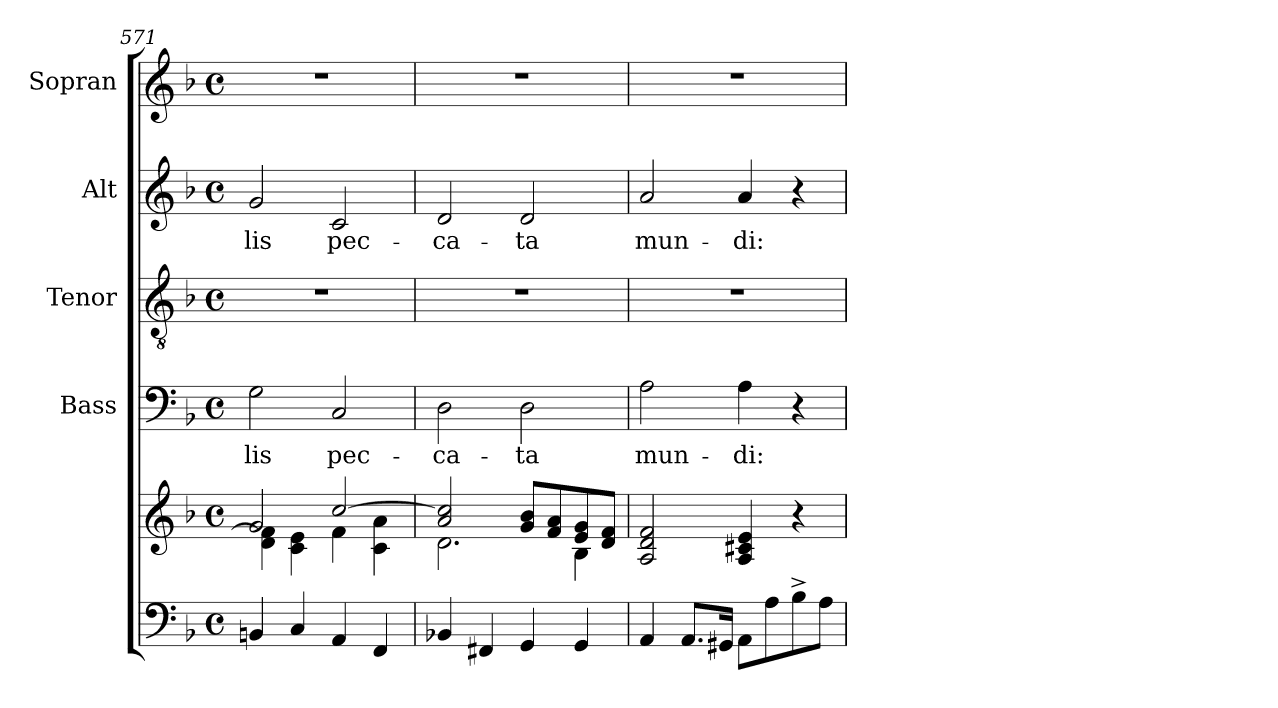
**kern	**kern	**kern	**text	**kern	**kern	**text	**kern
*part5	*part5	*part4	*part4	*part3	*part2	*part2	*part1
*staff6	*staff5	*staff4	*staff4	*staff3	*staff2	*staff2	*staff1
*	*	*I"Bass	*	*I"Tenor	*I"Alt	*	*I"Sopran
*	*	*I'B.	*	*I'T.	*I'A.	*	*I'S.
!!LO:LB:g=z
*clefF4	*clefG2	*clefF4	*	*clefGv2	*clefG2	*	*clefG2
*k[b-]	*k[b-]	*k[b-]	*	*k[b-]	*k[b-]	*	*k[b-]
*F:	*F:	*F:	*	*F:	*F:	*	*F:
*M4/4	*M4/4	*M4/4	*	*M4/4	*M4/4	*	*M4/4
*met(c)	*met(c)	*met(c)	*	*met(c)	*met(c)	*	*met(c)
=571	=571	=571	=571	=571	=571	=571	=571
*	*^	*	*	*	*	*	*
!	!	!	!	!LO:LY:b	!	!	!LO:LY:b	!
4BBn/	2g/	4d\ 4f\]	2G\	-lis	1r	2g/	-lis	1r
4C/	.	4c\ 4e\	.	.	.	.	.	.
!	!	!	!	!LO:LY:b	!	!	!LO:LY:b	!
4AA/	[>2cc/	4f\	2C/	pec-	.	2c/	pec-	.
4FF/	.	4c\ 4a\	.	.	.	.	.	.
=572	=572	=572	=572	=572	=572	=572	=572	=572
!	!	!	!	!LO:LY:b	!	!	!LO:LY:b	!
4BB-X/	2a/ 2cc/]	2.d\	2D\	-ca-	1r	2d/	-ca-	1r
4FF#X/	.	.	.	.	.	.	.	.
!	!	!	!	!LO:LY:b	!	!	!LO:LY:b	!
4GG/	8g/ 8b-/L	.	2D\	-ta	.	2d/	-ta	.
.	8f/ 8a/	.	.	.	.	.	.	.
4GG/	8e/ 8g/	4B-\	.	.	.	.	.	.
.	8d/ 8f/J	.	.	.	.	.	.	.
*	*v	*v	*	*	*	*	*	*
=573	=573	=573	=573	=573	=573	=573	=573
!	!	!	!LO:LY:b	!	!	!LO:LY:b	!
4AA/	2A/ 2d/ 2f/	2A\	mun-	1r	2a/	mun-	1r
8.AA/L	.	.	.	.	.	.	.
16GG#X/Jk	.	.	.	.	.	.	.
!	!	!	!LO:LY:b	!	!	!LO:LY:b	!
8AA\L	4A/ 4c#X/ 4e/	4A\	-di:	.	4a/	-di:	.
8A\	.	.	.	.	.	.	.
8B-^>\	4r	4r	.	.	4r	.	.
8A\J	.	.	.	.	.	.	.
=	=	=	=	=	=	=	=
*-	*-	*-	*-	*-	*-	*-	*-
